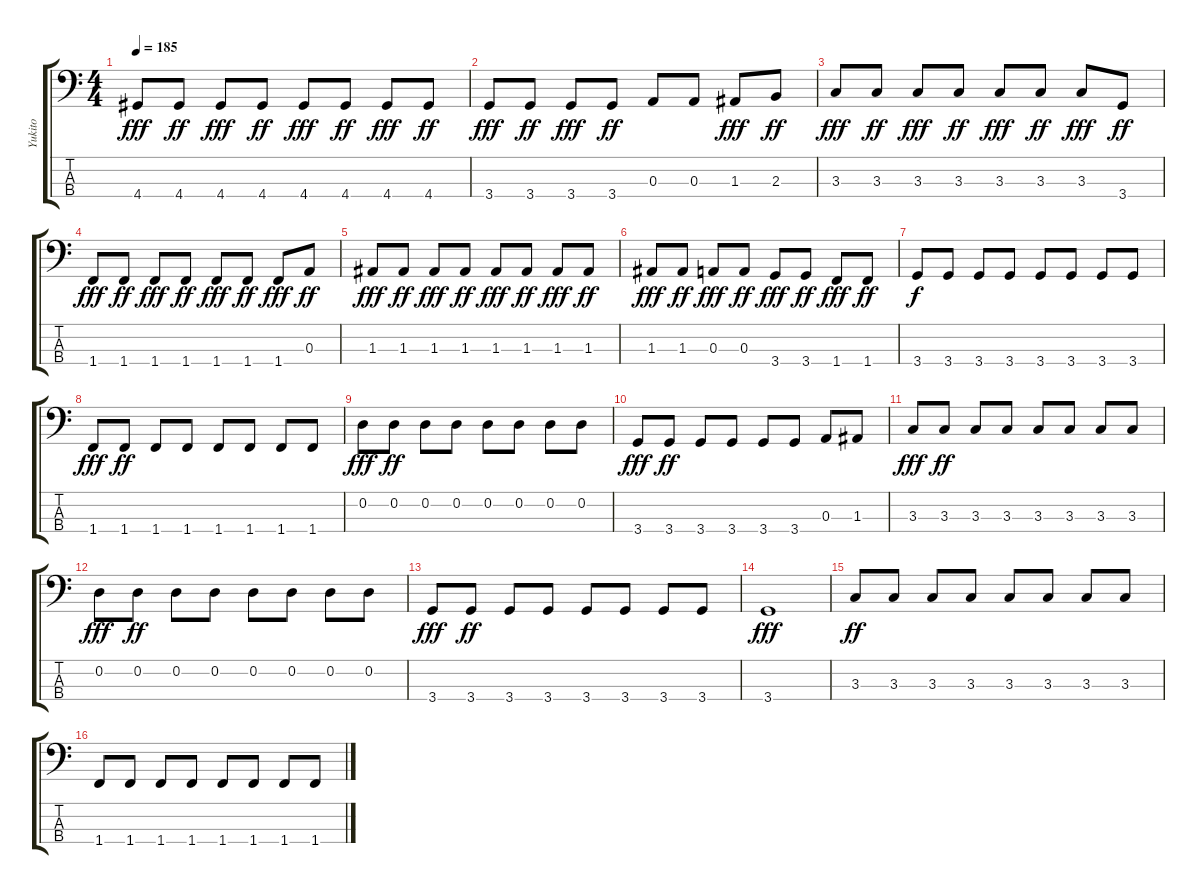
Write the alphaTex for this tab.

\track ("Yukito" "Yukito") {instrument electricbassfinger}
\staff {score tabs}
\tuning (G2 D2 A1 E1) {hide}
\ts (4 4)
\tempo 185
\clef f4
\ks c
4.4.8{dy fff} 4.4.8{dy ff} 4.4.8{dy fff} 4.4.8{dy ff} 4.4.8{dy fff} 4.4.8{dy ff} 4.4.8{dy fff} 4.4.8{dy ff} |
3.4.8{dy fff} 3.4.8{dy ff} 3.4.8{dy fff} 3.4.8{dy ff} 0.3.8 0.3.8 1.3.8{dy fff} 2.3.8{dy ff} |
3.3.8{dy fff} 3.3.8{dy ff} 3.3.8{dy fff} 3.3.8{dy ff} 3.3.8{dy fff} 3.3.8{dy ff} 3.3.8{dy fff} 3.4.8{dy ff} |
1.4.8{dy fff} 1.4.8{dy ff} 1.4.8{dy fff} 1.4.8{dy ff} 1.4.8{dy fff} 1.4.8{dy ff} 1.4.8{dy fff} 0.3.8{dy ff} |
1.3.8{dy fff} 1.3.8{dy ff} 1.3.8{dy fff} 1.3.8{dy ff} 1.3.8{dy fff} 1.3.8{dy ff} 1.3.8{dy fff} 1.3.8{dy ff} |
1.3.8{dy fff} 1.3.8{dy ff} 0.3.8{dy fff} 0.3.8{dy ff} 3.4.8{dy fff} 3.4.8{dy ff} 1.4.8{dy fff} 1.4.8{dy ff} |
3.4.8{dy f} 3.4.8 3.4.8 3.4.8 3.4.8 3.4.8 3.4.8 3.4.8 |
1.4.8{dy fff} 1.4.8{dy ff} 1.4.8 1.4.8 1.4.8 1.4.8 1.4.8 1.4.8 |
0.2.8{dy fff} 0.2.8{dy ff} 0.2.8 0.2.8 0.2.8 0.2.8 0.2.8 0.2.8 |
3.4.8{dy fff} 3.4.8{dy ff} 3.4.8 3.4.8 3.4.8 3.4.8 0.3.8 1.3.8 |
3.3.8{dy fff} 3.3.8{dy ff} 3.3.8 3.3.8 3.3.8 3.3.8 3.3.8 3.3.8 |
0.2.8{dy fff} 0.2.8{dy ff} 0.2.8 0.2.8 0.2.8 0.2.8 0.2.8 0.2.8 |
3.4.8{dy fff} 3.4.8{dy ff} 3.4.8 3.4.8 3.4.8 3.4.8 3.4.8 3.4.8 |
3.4.1{dy fff} |
3.3.8{dy ff} 3.3.8 3.3.8 3.3.8 3.3.8 3.3.8 3.3.8 3.3.8 |
1.4.8 1.4.8 1.4.8 1.4.8 1.4.8 1.4.8 1.4.8 1.4.8
